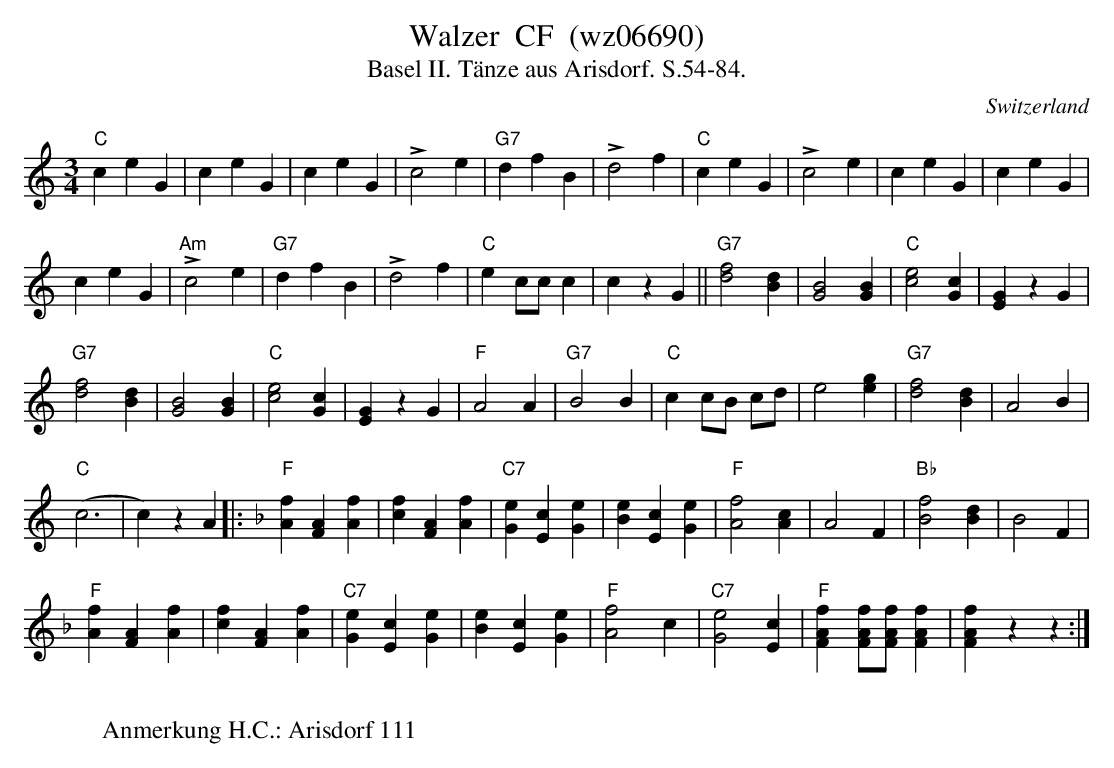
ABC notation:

X:1
T:Walzer  CF  (wz06690)
T: Basel II. Tänze aus Arisdorf. S.54-84.
M:3/4
L:1/4
O:Switzerland
K:C major
"C"ceG | ceG | ceG | !>!c2e | "G7"dfB |  !>!d2f | "C"ceG | !>!c2e | ceG | ceG |
ceG | !>!"Am"c2e | "G7"dfB | !>!d2f | "C"ec/c/c | czG || "G7"[df]2 [Bd] | [GB]2 [GB] | "C"[ce]2 [Gc] | [EG]zG |
"G7"[df]2 [Bd] | [GB]2 [GB] | "C"[ce]2 [Gc] | [EG]zG | "F"A2A | "G7"B2B | "C"cc/B/ c/d/ | e2 [eg] | "G7"[df]2 [Bd] | A2B |
("C"c3 | c)zA |: [K:F] "F"[Af] [FA] [Af] | [cf] [FA] [Af] | "C7"[Ge] [Ec] [Ge] | [Be] [Ec] [Ge] | "F"[Af]2 [Ac] | A2F | "Bb"[Bf]2 [Bd] | B2F |
"F"[Af] [FA] [Af] | [cf] [FA] [Af] | "C7"[Ge] [Ec] [Ge] | [Be] [Ec] [Ge] | "F"[Af]2 c |  "C7"[Ge]2[Ec] | "F"[FAf] [FAf]/[FAf]/  [FAf] | [FAf]zz :|
W:
W:Anmerkung H.C.: Arisdorf 111
